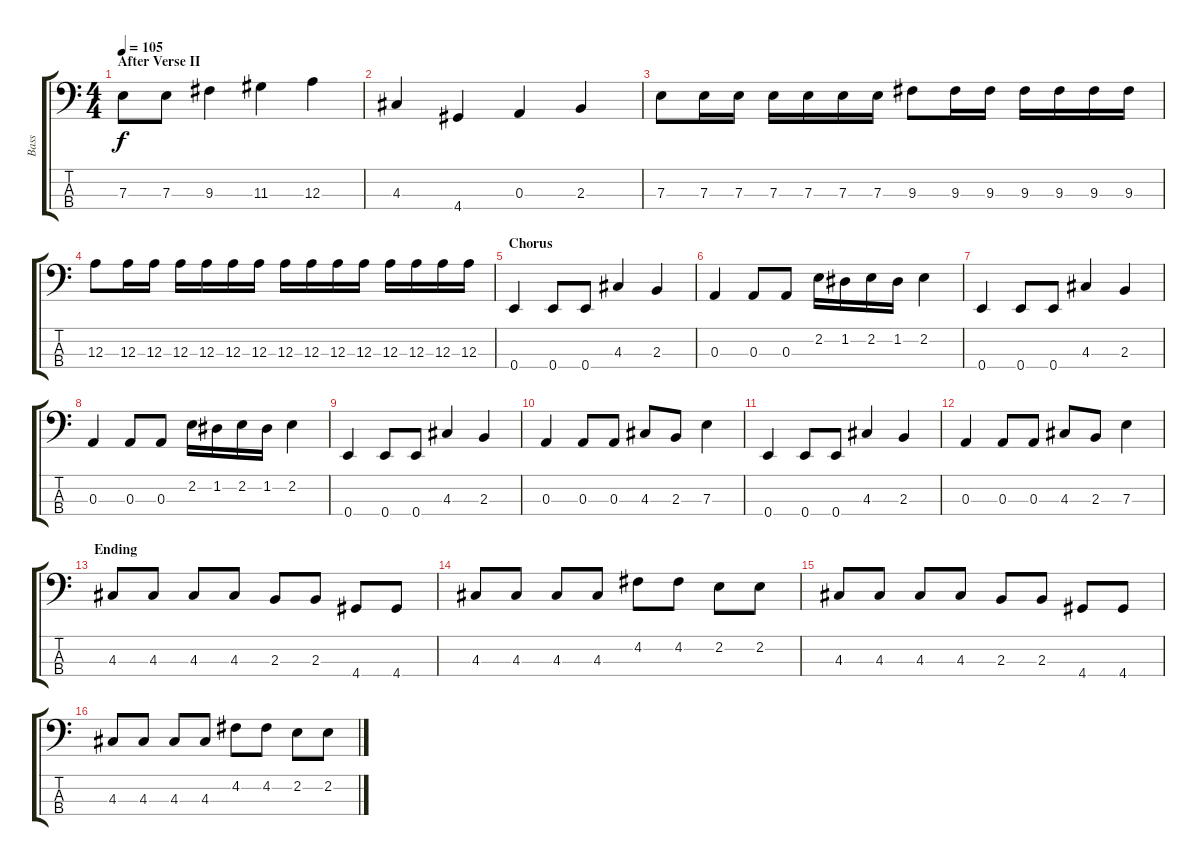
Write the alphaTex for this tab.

\track ("Bass" "Bass") {instrument electricbassfinger}
\staff {score tabs}
\tuning (G2 D2 A1 E1) {hide}
\ts (4 4)
\section ("" "After Verse II")
\tempo 105
\clef f4
\ks c
7.3.8{dy f} 7.3.8 9.3.4 11.3.4 12.3.4 |
4.3.4 4.4.4 0.3.4 2.3.4 |
7.3.8 7.3.16 7.3.16 7.3.16 7.3.16 7.3.16 7.3.16 9.3.8 9.3.16 9.3.16 9.3.16 9.3.16 9.3.16 9.3.16 |
12.3.8 12.3.16 12.3.16 12.3.16 12.3.16 12.3.16 12.3.16 12.3.16 12.3.16 12.3.16 12.3.16 12.3.16 12.3.16 12.3.16 12.3.16 |
\section ("" "Chorus")
0.4.4 0.4.8 0.4.8 4.3.4 2.3.4 |
0.3.4 0.3.8 0.3.8 2.2.16 1.2.16 2.2.16 1.2.16 2.2.4 |
0.4.4 0.4.8 0.4.8 4.3.4 2.3.4 |
0.3.4 0.3.8 0.3.8 2.2.16 1.2.16 2.2.16 1.2.16 2.2.4 |
0.4.4 0.4.8 0.4.8 4.3.4 2.3.4 |
0.3.4 0.3.8 0.3.8 4.3.8 2.3.8 7.3.4 |
0.4.4 0.4.8 0.4.8 4.3.4 2.3.4 |
0.3.4 0.3.8 0.3.8 4.3.8 2.3.8 7.3.4 |
\section ("" "Ending")
4.3.8 4.3.8 4.3.8 4.3.8 2.3.8 2.3.8 4.4.8 4.4.8 |
4.3.8 4.3.8 4.3.8 4.3.8 4.2.8 4.2.8 2.2.8 2.2.8 |
4.3.8 4.3.8 4.3.8 4.3.8 2.3.8 2.3.8 4.4.8 4.4.8 |
4.3.8 4.3.8 4.3.8 4.3.8 4.2.8 4.2.8 2.2.8 2.2.8
